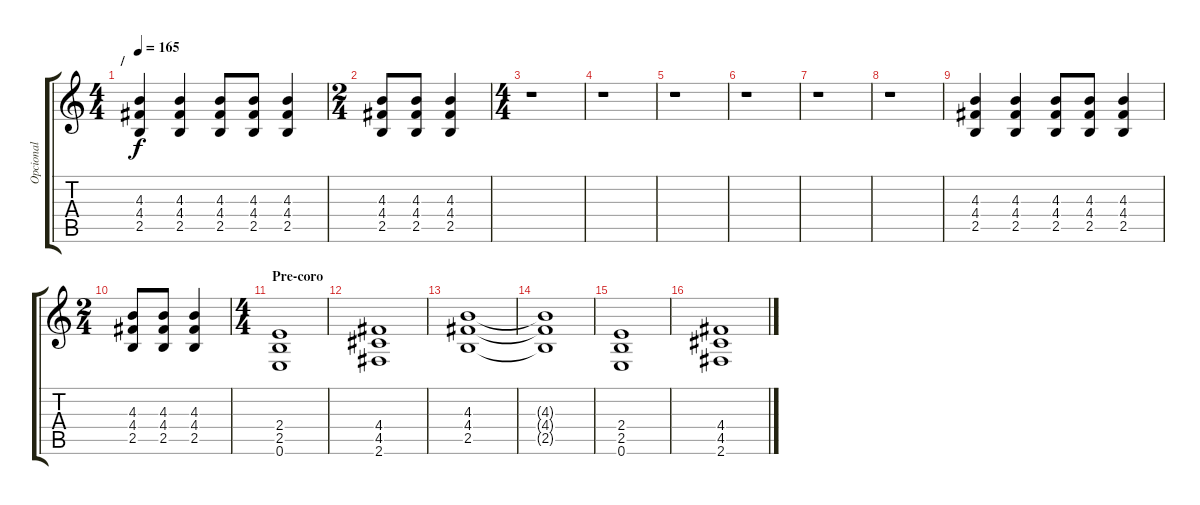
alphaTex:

\track ("Opcional" "Opcional") {instrument overdrivenguitar}
\staff {score tabs}
\tuning (E4 B3 G3 D3 A2 E2) {hide}
\ts (4 4)
\section ("" "/")
\tempo 165
\clef g2
\ks c
(4.3 4.4 2.5).4{dy f} (4.3 4.4 2.5).4 (4.3 4.4 2.5).8 (4.3 4.4 2.5).8 (4.3 4.4 2.5).4 |
\ts (2 4)
(4.3 4.4 2.5).8 (4.3 4.4 2.5).8 (4.3 4.4 2.5).4 |
\ts (4 4)
r.1 |
r.1 |
r.1 |
r.1 |
r.1 |
r.1 |
(4.3 4.4 2.5).4 (4.3 4.4 2.5).4 (4.3 4.4 2.5).8 (4.3 4.4 2.5).8 (4.3 4.4 2.5).4 |
\ts (2 4)
(4.3 4.4 2.5).8 (4.3 4.4 2.5).8 (4.3 4.4 2.5).4 |
\ts (4 4)
\section ("" "Pre-coro")
(2.4 2.5 0.6).1 |
(4.4 4.5 2.6).1 |
(4.3 4.4 2.5).1 |
(4.3{t} 4.4{t} 2.5{t}).1 |
(2.4 2.5 0.6).1 |
(4.4 4.5 2.6).1
